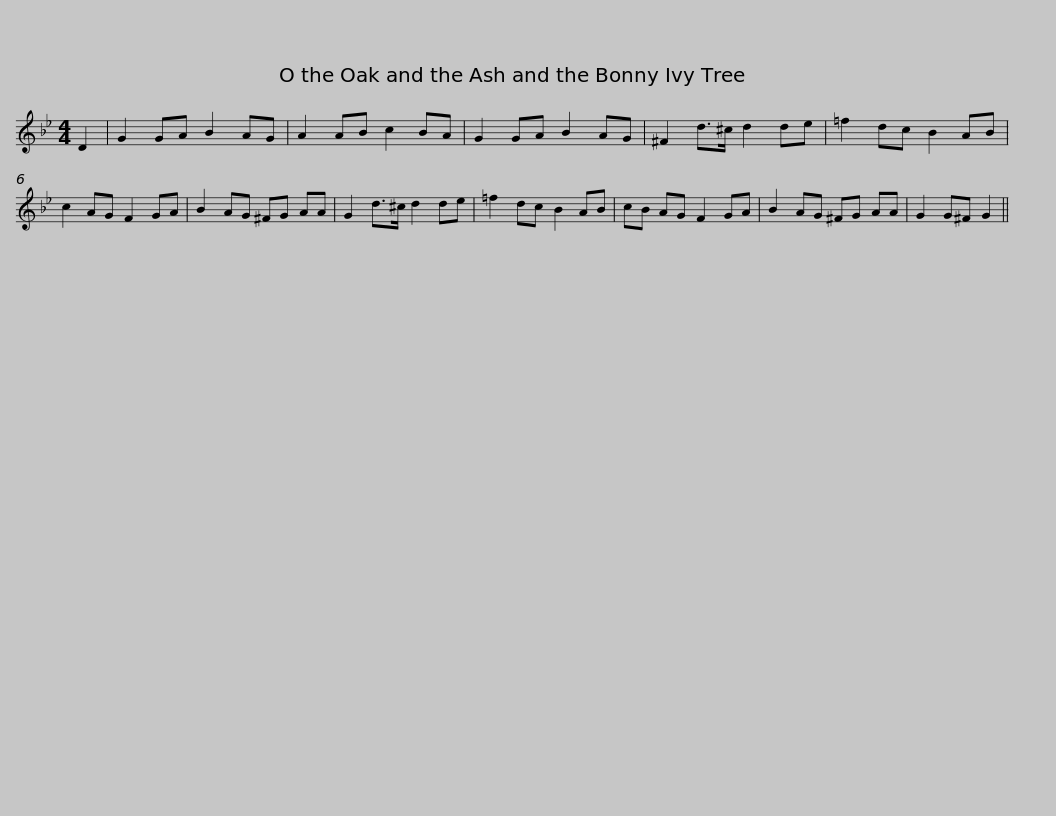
X:1
L:1/8
M:4/4
I:linebreak $
K:Gmin
V:1 treble
V:1
 D2 | G2 GA B2 AG | A2 AB c2 BA | G2 GA B2 AG | ^F2 d>^c d2 de | %5
 =f2 dc B2 AB | c2 AG F2 GA |$ B2 AG ^FG AA | G2 d>^c d2 de | =f2 dc B2 AB | %10
 cB AG F2 GA | B2 AG ^FG AA | G2 G^F G2 || %13
